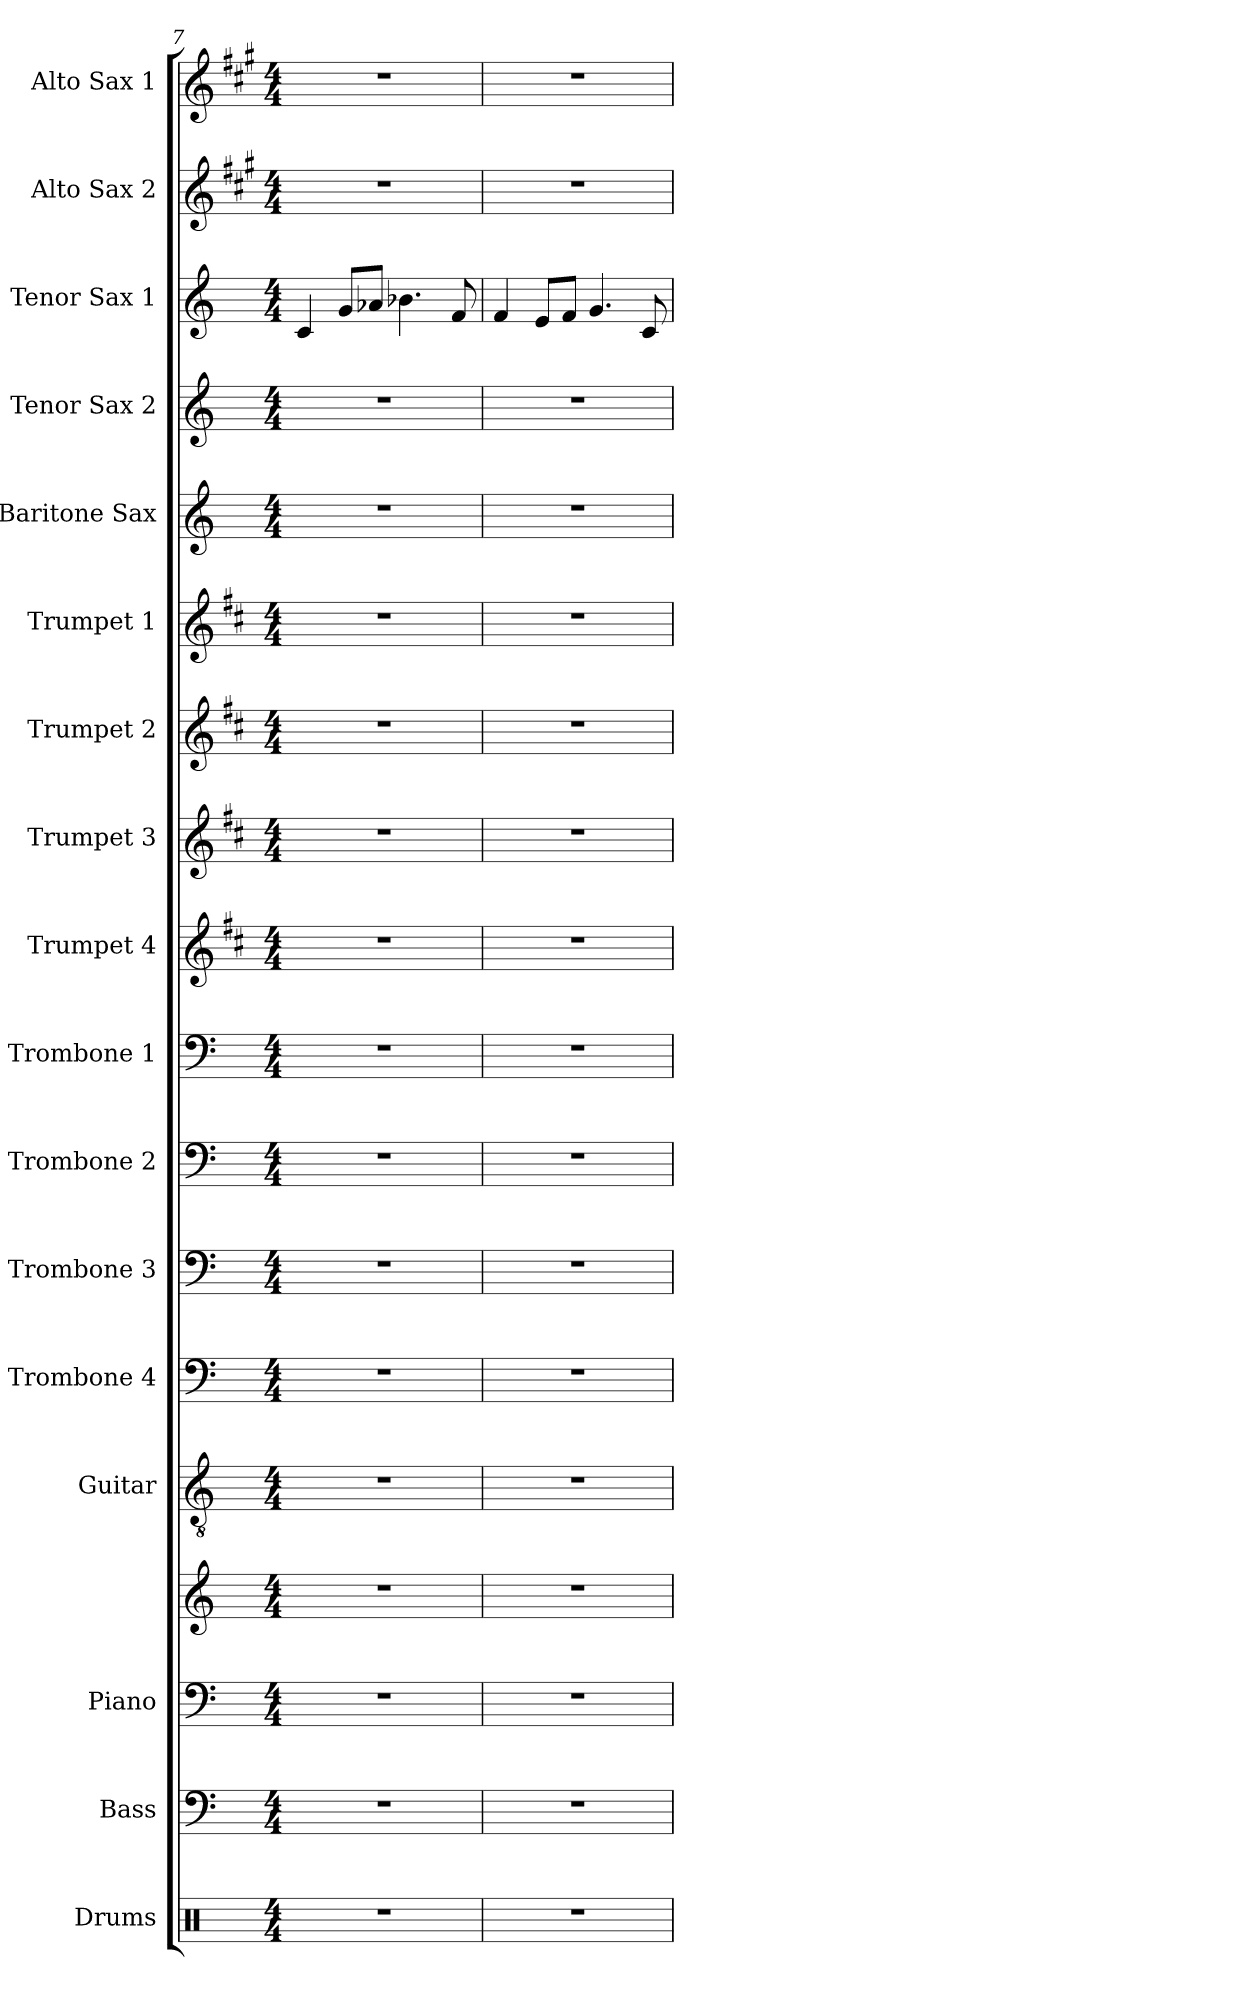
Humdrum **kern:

**kern	**kern	**kern	**kern	**kern	**kern	**kern	**kern	**kern	**kern	**kern	**kern	**kern	**kern	**kern	**kern	**kern	**kern
*part17	*part16	*part15	*part15	*part14	*part13	*part12	*part11	*part10	*part9	*part8	*part7	*part6	*part5	*part4	*part3	*part2	*part1
*staff18	*staff17	*staff16	*staff15	*staff14	*staff13	*staff12	*staff11	*staff10	*staff9	*staff8	*staff7	*staff6	*staff5	*staff4	*staff3	*staff2	*staff1
*I"Drums	*I"Bass	*I"Piano	*	*I"Guitar	*I"Trombone 4	*I"Trombone 3	*I"Trombone 2	*I"Trombone 1	*I"Trumpet 4	*I"Trumpet 3	*I"Trumpet 2	*I"Trumpet 1	*I"Baritone Sax	*I"Tenor Sax 2	*I"Tenor Sax 1	*I"Alto Sax 2	*I"Alto Sax 1
*I'Drums	*I'Bass	*I'Piano	*	*I'Gtr.	*I'Tbn. 4	*I'Tbn. 3	*I'Tbn. 2	*I'Tbn. 1	*I'Tpt. 4	*I'Tpt. 3	*I'Tpt. 2	*I'Tpt. 1	*I'Bari	*I'Tenor 2	*I'Tenor 1	*I'Alto 2	*I'Alto 1
*clefX	*clefF4	*clefF4	*clefG2	*clefGv2	*clefF4	*clefF4	*clefF4	*clefF4	*clefG2	*clefG2	*clefG2	*clefG2	*clefG2	*clefG2	*clefG2	*clefG2	*clefG2
*	*ITrd7c12	*	*	*	*	*	*	*	*ITrd1c2	*ITrd1c2	*ITrd1c2	*ITrd1c2	*ITrd12c21	*ITrd8c14	*ITrd8c14	*ITrd5c9	*ITrd5c9
*k[]	*k[]	*k[]	*k[]	*k[]	*k[]	*k[]	*k[]	*k[]	*k[]	*k[]	*k[]	*k[]	*k[]	*k[]	*k[]	*k[]	*k[]
*M4/4	*M4/4	*M4/4	*M4/4	*M4/4	*M4/4	*M4/4	*M4/4	*M4/4	*M4/4	*M4/4	*M4/4	*M4/4	*M4/4	*M4/4	*M4/4	*M4/4	*M4/4
=7	=7	=7	=7	=7	=7	=7	=7	=7	=7	=7	=7	=7	=7	=7	=7	=7	=7
1r	1r	1r	1r	1r	1r	1r	1r	1r	1r	1r	1r	1r	1r	1r	4C/	1r	1r
.	.	.	.	.	.	.	.	.	.	.	.	.	.	.	8G/L	.	.
.	.	.	.	.	.	.	.	.	.	.	.	.	.	.	8A-X/J	.	.
.	.	.	.	.	.	.	.	.	.	.	.	.	.	.	4.B-X\	.	.
.	.	.	.	.	.	.	.	.	.	.	.	.	.	.	8F/	.	.
=8	=8	=8	=8	=8	=8	=8	=8	=8	=8	=8	=8	=8	=8	=8	=8	=8	=8
1r	1r	1r	1r	1r	1r	1r	1r	1r	1r	1r	1r	1r	1r	1r	4F/	1r	1r
.	.	.	.	.	.	.	.	.	.	.	.	.	.	.	8E/L	.	.
.	.	.	.	.	.	.	.	.	.	.	.	.	.	.	8F/J	.	.
.	.	.	.	.	.	.	.	.	.	.	.	.	.	.	4.G/	.	.
.	.	.	.	.	.	.	.	.	.	.	.	.	.	.	8C/	.	.
=	=	=	=	=	=	=	=	=	=	=	=	=	=	=	=	=	=
*-	*-	*-	*-	*-	*-	*-	*-	*-	*-	*-	*-	*-	*-	*-	*-	*-	*-
